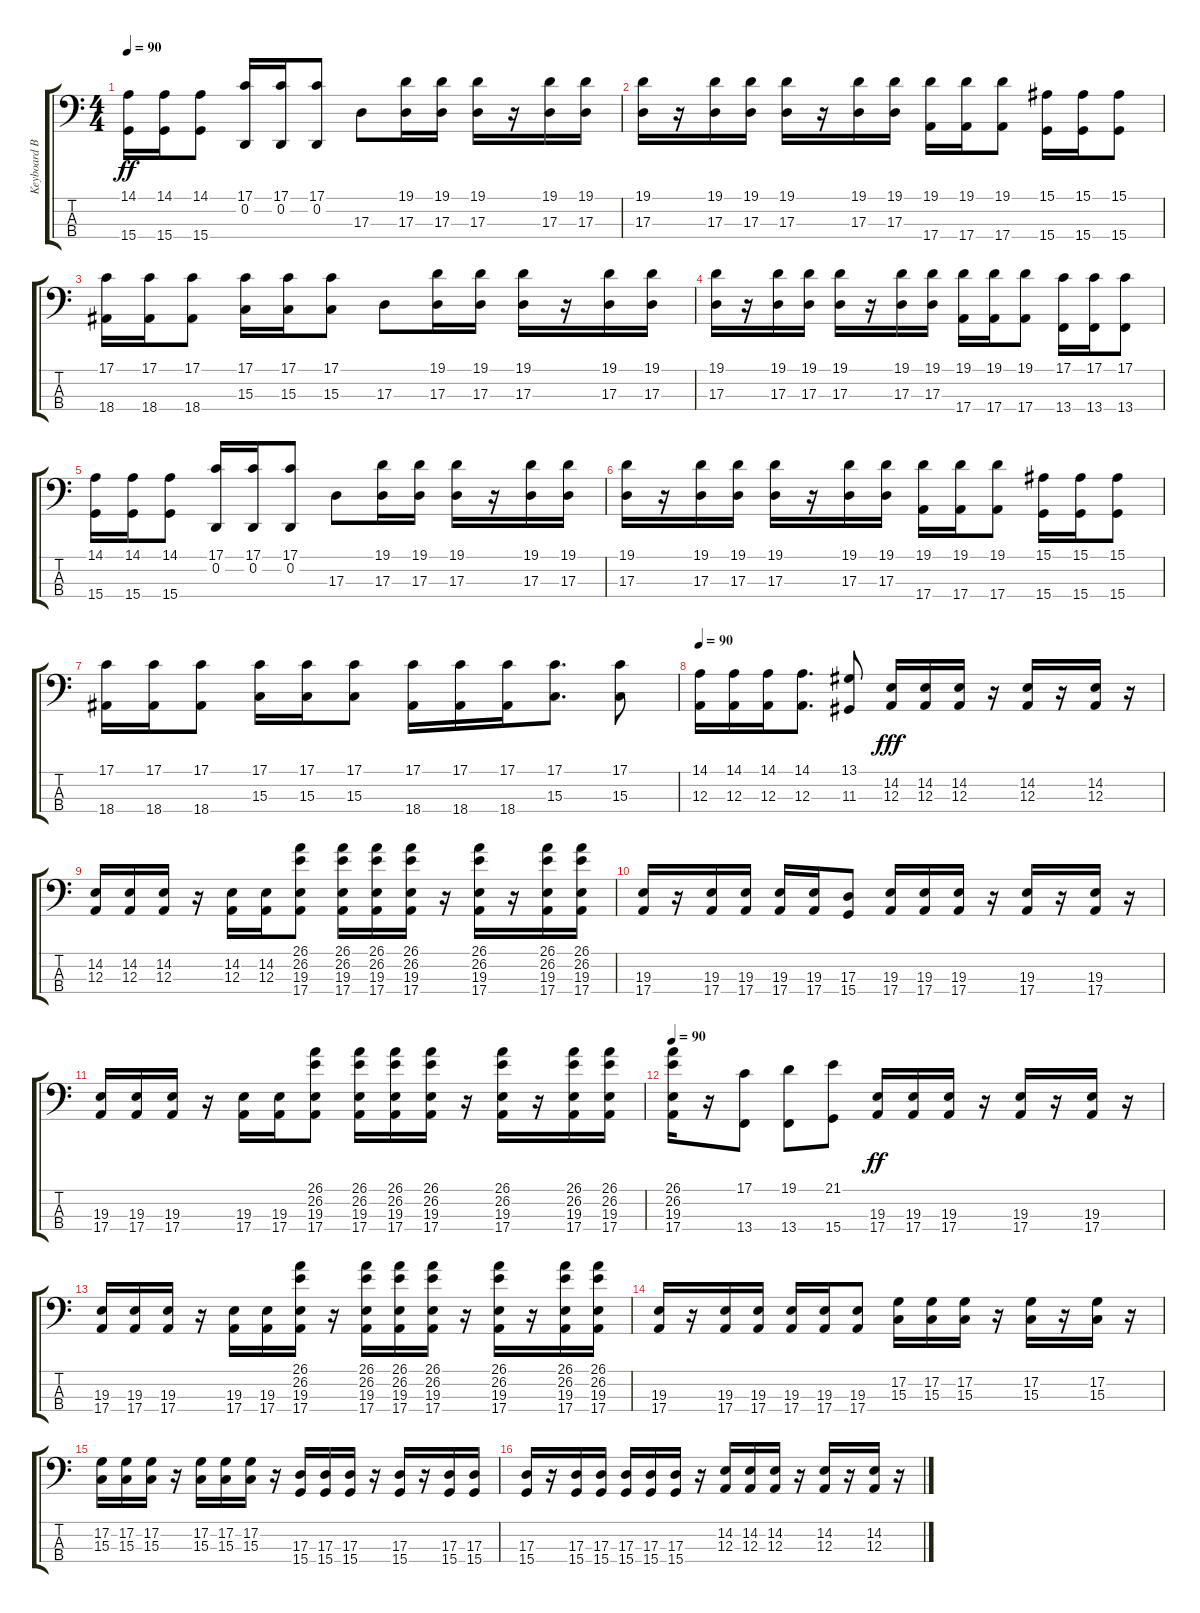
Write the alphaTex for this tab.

\track ("Keyboard Bass" "Keyboard B") {instrument stringensemble1}
\staff {score tabs}
\tuning (G2 D2 A1 E1) {hide}
\ts (4 4)
\tempo 90
\clef f4
\ks c
(14.1 15.4).16{dy ff} (14.1 15.4).16 (14.1 15.4).8 (17.1 0.2).16 (17.1 0.2).16 (17.1 0.2).8 17.3.8 (19.1 17.3).16 (19.1 17.3).16 (19.1 17.3).16 r.16 (19.1 17.3).16 (19.1 17.3).16 |
(19.1 17.3).16 r.16 (19.1 17.3).16 (19.1 17.3).16 (19.1 17.3).16 r.16 (19.1 17.3).16 (19.1 17.3).16 (19.1 17.4).16 (19.1 17.4).16 (19.1 17.4).8 (15.1 15.4).16 (15.1 15.4).16 (15.1 15.4).8 |
(17.1 18.4).16 (17.1 18.4).16 (17.1 18.4).8 (17.1 15.3).16 (17.1 15.3).16 (17.1 15.3).8 17.3.8 (19.1 17.3).16 (19.1 17.3).16 (19.1 17.3).16 r.16 (19.1 17.3).16 (19.1 17.3).16 |
(19.1 17.3).16 r.16 (19.1 17.3).16 (19.1 17.3).16 (19.1 17.3).16 r.16 (19.1 17.3).16 (19.1 17.3).16 (19.1 17.4).16 (19.1 17.4).16 (19.1 17.4).8 (17.1 13.4).16 (17.1 13.4).16 (17.1 13.4).8 |
(14.1 15.4).16 (14.1 15.4).16 (14.1 15.4).8 (17.1 0.2).16 (17.1 0.2).16 (17.1 0.2).8 17.3.8 (19.1 17.3).16 (19.1 17.3).16 (19.1 17.3).16 r.16 (19.1 17.3).16 (19.1 17.3).16 |
(19.1 17.3).16 r.16 (19.1 17.3).16 (19.1 17.3).16 (19.1 17.3).16 r.16 (19.1 17.3).16 (19.1 17.3).16 (19.1 17.4).16 (19.1 17.4).16 (19.1 17.4).8 (15.1 15.4).16 (15.1 15.4).16 (15.1 15.4).8 |
(17.1 18.4).16 (17.1 18.4).16 (17.1 18.4).8 (17.1 15.3).16 (17.1 15.3).16 (17.1 15.3).8 (17.1 18.4).16 (17.1 18.4).16 (17.1 18.4).16 (17.1 15.3).8{d} (17.1 15.3).8 |
\tempo 90
(14.1 12.3).16 (14.1 12.3).16 (14.1 12.3).16 (14.1 12.3).8{d} (13.1 11.3).8 (14.2 12.3).16{dy fff} (14.2 12.3).16 (14.2 12.3).16 r.16 (14.2 12.3).16 r.16 (14.2 12.3).16 r.16 |
(14.2 12.3).16 (14.2 12.3).16 (14.2 12.3).16 r.16 (14.2 12.3).16 (14.2 12.3).16 (26.1 26.2 19.3 17.4).8 (26.1 26.2 19.3 17.4).16 (26.1 26.2 19.3 17.4).16 (26.1 26.2 19.3 17.4).16 r.16 (26.1 26.2 19.3 17.4).16 r.16 (26.1 26.2 19.3 17.4).16 (26.1 26.2 19.3 17.4).16 |
(19.3 17.4).16 r.16 (19.3 17.4).16 (19.3 17.4).16 (19.3 17.4).16 (19.3 17.4).16 (17.3 15.4).8 (19.3 17.4).16 (19.3 17.4).16 (19.3 17.4).16 r.16 (19.3 17.4).16 r.16 (19.3 17.4).16 r.16 |
(19.3 17.4).16 (19.3 17.4).16 (19.3 17.4).16 r.16 (19.3 17.4).16 (19.3 17.4).16 (26.1 26.2 19.3 17.4).8 (26.1 26.2 19.3 17.4).16 (26.1 26.2 19.3 17.4).16 (26.1 26.2 19.3 17.4).16 r.16 (26.1 26.2 19.3 17.4).16 r.16 (26.1 26.2 19.3 17.4).16 (26.1 26.2 19.3 17.4).16 |
\tempo 90
(26.1 26.2 19.3 17.4).16 r.16 (17.1 13.4).8 (19.1 13.4).8 (21.1 15.4).8 (19.3 17.4).16{dy ff} (19.3 17.4).16 (19.3 17.4).16 r.16 (19.3 17.4).16 r.16 (19.3 17.4).16 r.16 |
(19.3 17.4).16 (19.3 17.4).16 (19.3 17.4).16 r.16 (19.3 17.4).16 (19.3 17.4).16 (26.1 26.2 19.3 17.4).16 r.16 (26.1 26.2 19.3 17.4).16 (26.1 26.2 19.3 17.4).16 (26.1 26.2 19.3 17.4).16 r.16 (26.1 26.2 19.3 17.4).16 r.16 (26.1 26.2 19.3 17.4).16 (26.1 26.2 19.3 17.4).16 |
(19.3 17.4).16 r.16 (19.3 17.4).16 (19.3 17.4).16 (19.3 17.4).16 (19.3 17.4).16 (19.3 17.4).8 (17.2 15.3).16 (17.2 15.3).16 (17.2 15.3).16 r.16 (17.2 15.3).16 r.16 (17.2 15.3).16 r.16 |
(17.2 15.3).16 (17.2 15.3).16 (17.2 15.3).16 r.16 (17.2 15.3).16 (17.2 15.3).16 (17.2 15.3).16 r.16 (17.3 15.4).16 (17.3 15.4).16 (17.3 15.4).16 r.16 (17.3 15.4).16 r.16 (17.3 15.4).16 (17.3 15.4).16 |
(17.3 15.4).16 r.16 (17.3 15.4).16 (17.3 15.4).16 (17.3 15.4).16 (17.3 15.4).16 (17.3 15.4).16 r.16 (14.2 12.3).16 (14.2 12.3).16 (14.2 12.3).16 r.16 (14.2 12.3).16 r.16 (14.2 12.3).16 r.16
